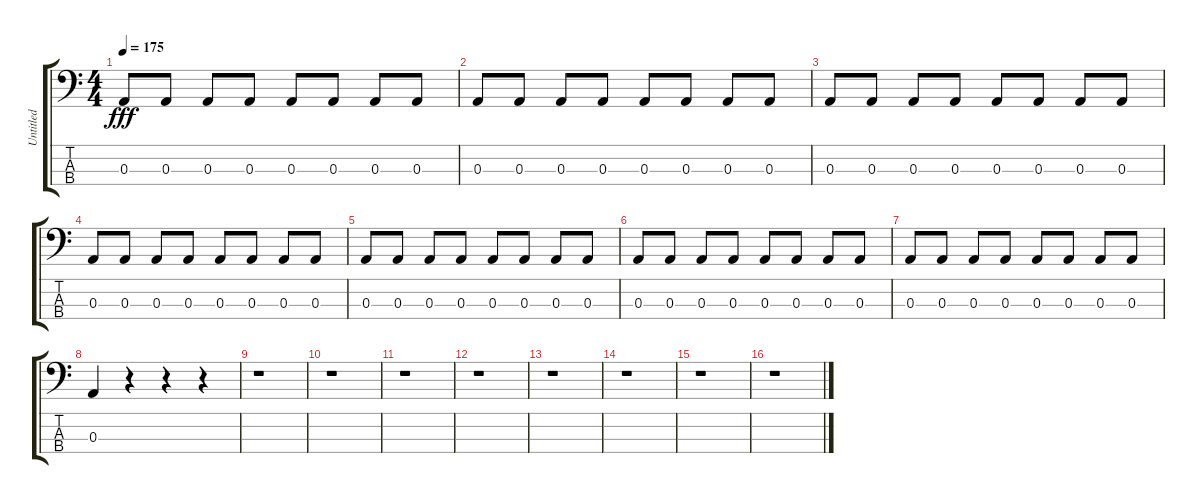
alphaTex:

\track ("Untitled" "Untitled") {instrument electricbasspick}
\staff {score tabs}
\tuning (G2 D2 A1 E1) {hide}
\ts (4 4)
\tempo 175
\clef f4
\ks c
0.3.8{dy fff instrument electricbasspick} 0.3.8 0.3.8 0.3.8 0.3.8 0.3.8 0.3.8 0.3.8 |
0.3.8 0.3.8 0.3.8 0.3.8 0.3.8 0.3.8 0.3.8 0.3.8 |
0.3.8 0.3.8 0.3.8 0.3.8 0.3.8 0.3.8 0.3.8 0.3.8 |
0.3.8 0.3.8 0.3.8 0.3.8 0.3.8 0.3.8 0.3.8 0.3.8 |
0.3.8 0.3.8 0.3.8 0.3.8 0.3.8 0.3.8 0.3.8 0.3.8 |
0.3.8 0.3.8 0.3.8 0.3.8 0.3.8 0.3.8 0.3.8 0.3.8 |
0.3.8 0.3.8 0.3.8 0.3.8 0.3.8 0.3.8 0.3.8 0.3.8 |
0.3.4 r.4 r.4 r.4 |
r.1 |
r.1 |
r.1 |
r.1 |
r.1 |
r.1 |
r.1 |
r.1
